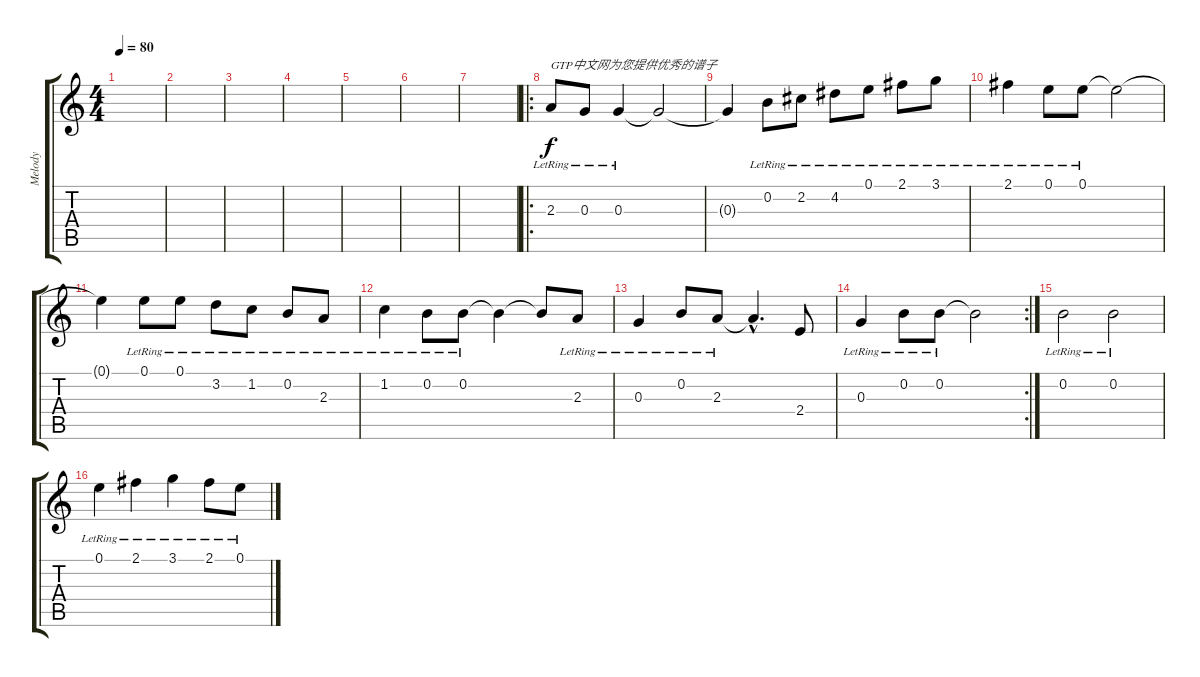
\track ("Melody" "Melody") {instrument acousticguitarnylon}
\staff {score tabs}
\tuning (E4 B3 G3 D3 A2 E2) {hide}
\ts (4 4)
\tempo 80
\clef g2
\ks c
|
|
|
|
|
|
|
\ro
2.3{lr}.8{txt "GTP中文网为您提供优秀的谱子"} 0.3{lr}.8 0.3{lr}.4 0.3{t}.2 |
0.3{t}.4 0.2{lr}.8 2.2{lr}.8 4.2{lr}.8 0.1{lr}.8 2.1{lr}.8 3.1{lr}.8 |
2.1{lr}.4 0.1{lr}.8 0.1{lr}.8 0.1{t}.2 |
0.1{t}.4 0.1{lr}.8 0.1{lr}.8 3.2{lr}.8 1.2{lr}.8 0.2{lr}.8 2.3{lr}.8 |
1.2{lr}.4 0.2{lr}.8 0.2{lr}.8 0.2{t}.4 0.2{t}.8 2.3{lr}.8 |
0.3{lr}.4 0.2{lr}.8 2.3{lr}.8 2.3{hac t}.4{d} 2.4.8 |
\rc 2
0.3{lr}.4 0.2{lr}.8 0.2{lr}.8 0.2{t}.2 |
0.2{lr}.2 0.2{lr}.2 |
0.1{lr}.4 2.1{lr}.4 3.1{lr}.4 2.1{lr}.8 0.1{lr}.8
